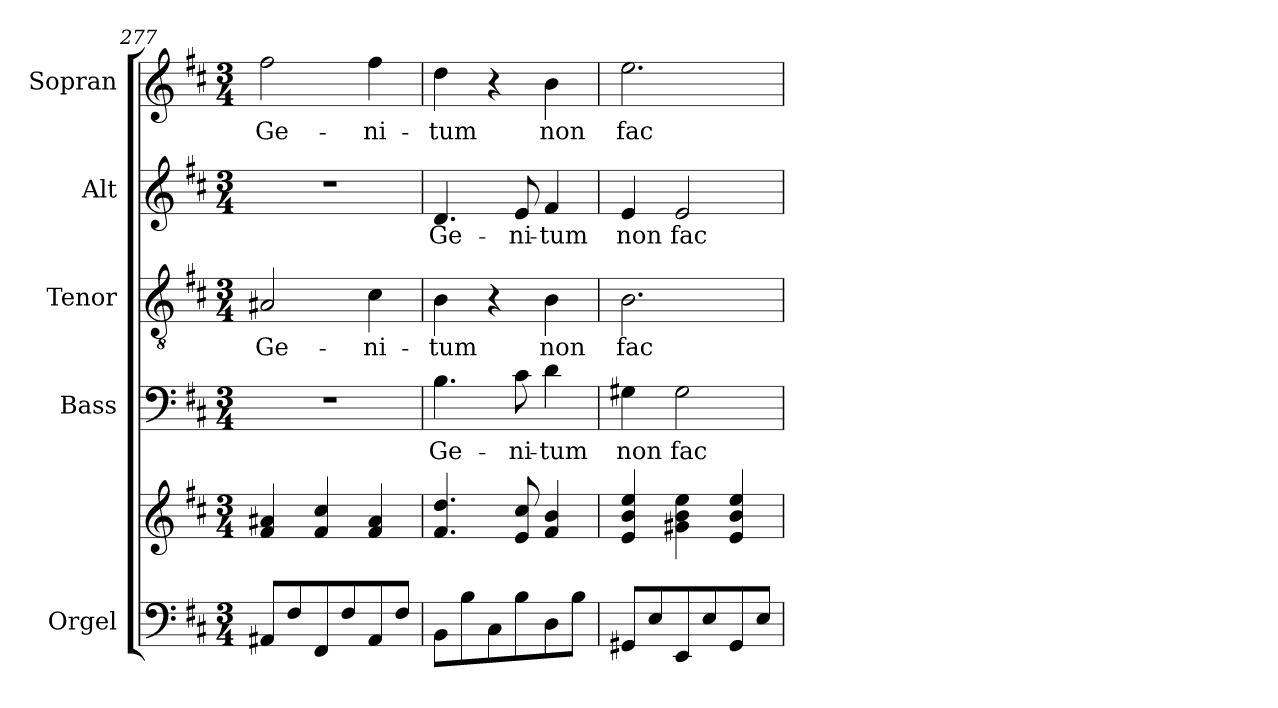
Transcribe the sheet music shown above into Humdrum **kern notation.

**kern	**kern	**kern	**text	**kern	**text	**kern	**text	**kern	**text
*part5	*part5	*part4	*part4	*part3	*part3	*part2	*part2	*part1	*part1
*staff6	*staff5	*staff4	*staff4	*staff3	*staff3	*staff2	*staff2	*staff1	*staff1
*I"Orgel	*	*I"Bass	*	*I"Tenor	*	*I"Alt	*	*I"Sopran	*
*I'Org.	*	*I'B.	*	*I'T.	*	*I'A.	*	*I'S.	*
*clefF4	*clefG2	*clefF4	*	*clefGv2	*	*clefG2	*	*clefG2	*
*k[f#c#]	*k[f#c#]	*k[f#c#]	*	*k[f#c#]	*	*k[f#c#]	*	*k[f#c#]	*
*D:	*D:	*D:	*	*D:	*	*D:	*	*D:	*
*M3/4	*M3/4	*M3/4	*	*M3/4	*	*M3/4	*	*M3/4	*
=277	=277	=277	=277	=277	=277	=277	=277	=277	=277
!	!	!	!	!	!LO:LY:b	!	!	!	!LO:LY:b
8AA#X/L	4f#/ 4a#X/	2.r	.	2A#X/	Ge-	2.r	.	2ff#\	Ge-
8F#/	.	.	.	.	.	.	.	.	.
8FF#/	4f#/ 4cc#/	.	.	.	.	.	.	.	.
8F#/	.	.	.	.	.	.	.	.	.
!	!	!	!	!	!LO:LY:b	!	!	!	!LO:LY:b
8AA#/	4f#/ 4a#/	.	.	4c#\	-ni-	.	.	4ff#\	-ni-
8F#/J	.	.	.	.	.	.	.	.	.
=278	=278	=278	=278	=278	=278	=278	=278	=278	=278
!	!	!	!LO:LY:b	!	!LO:LY:b	!	!LO:LY:b	!	!LO:LY:b
8BB\L	4.f#/ 4.dd/	4.B\	Ge-	4B\	-tum	4.d/	Ge-	4dd\	-tum
8B\	.	.	.	.	.	.	.	.	.
8C#\	.	.	.	4r	.	.	.	4r	.
!	!	!	!LO:LY:b	!	!	!	!LO:LY:b	!	!
8B\	8e/ 8cc#/	8c#\	-ni-	.	.	8e/	-ni-	.	.
!	!	!	!LO:LY:b	!	!LO:LY:b	!	!LO:LY:b	!	!LO:LY:b
8D\	4f#/ 4b/	4d\	-tum	4B\	non	4f#/	-tum	4b\	non
8B\J	.	.	.	.	.	.	.	.	.
=279	=279	=279	=279	=279	=279	=279	=279	=279	=279
!	!	!	!LO:LY:b	!	!LO:LY:b	!	!LO:LY:b	!	!LO:LY:b
8GG#X/L	4e/ 4b/ 4ee/	4G#X\	non	2.B\	fac-	4e/	non	2.ee\	fac-
8E/	.	.	.	.	.	.	.	.	.
!	!	!	!LO:LY:b	!	!	!	!LO:LY:b	!	!
8EE/	4g#X\ 4b\ 4ee\	2G#\	fac-	.	.	2e/	fac-	.	.
8E/	.	.	.	.	.	.	.	.	.
8GG#/	4e/ 4b/ 4ee/	.	.	.	.	.	.	.	.
8E/J	.	.	.	.	.	.	.	.	.
=	=	=	=	=	=	=	=	=	=
*-	*-	*-	*-	*-	*-	*-	*-	*-	*-
